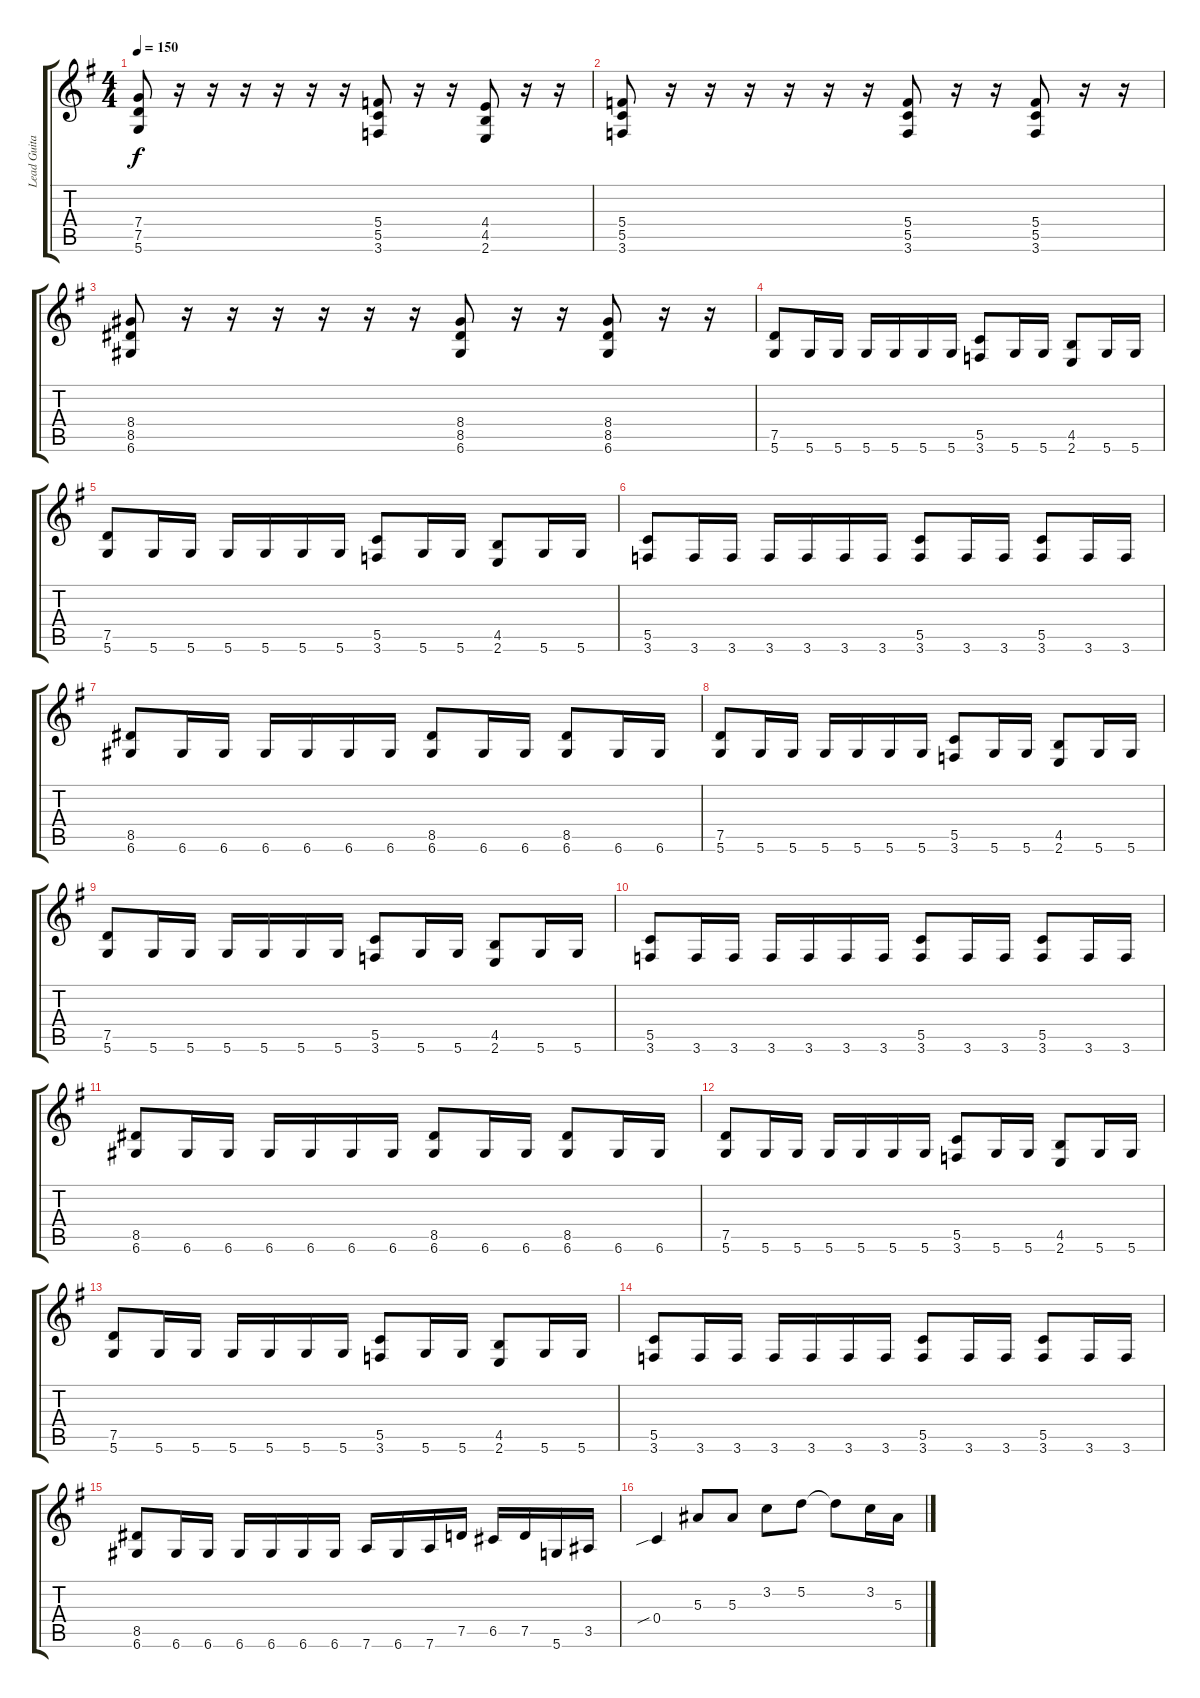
\track ("Lead Guitar" "Lead Guita") {instrument distortionguitar}
\staff {score tabs}
\tuning (D4 A3 F3 C3 G2 D2) {hide}
\ts (4 4)
\tempo 150
\clef g2
\ks g
(7.4 7.5 5.6).8{dy f} r.16 r.16 r.16 r.16 r.16 r.16 (5.4 5.5 3.6).8 r.16 r.16 (4.4 4.5 2.6).8 r.16 r.16 |
(5.4 5.5 3.6).8 r.16 r.16 r.16 r.16 r.16 r.16 (5.4 5.5 3.6).8 r.16 r.16 (5.4 5.5 3.6).8 r.16 r.16 |
(8.4 8.5 6.6).8 r.16 r.16 r.16 r.16 r.16 r.16 (8.4 8.5 6.6).8 r.16 r.16 (8.4 8.5 6.6).8 r.16 r.16 |
(7.5 5.6).8 5.6.16 5.6.16 5.6.16 5.6.16 5.6.16 5.6.16 (5.5 3.6).8 5.6.16 5.6.16 (4.5 2.6).8 5.6.16 5.6.16 |
(7.5 5.6).8 5.6.16 5.6.16 5.6.16 5.6.16 5.6.16 5.6.16 (5.5 3.6).8 5.6.16 5.6.16 (4.5 2.6).8 5.6.16 5.6.16 |
(5.5 3.6).8 3.6.16 3.6.16 3.6.16 3.6.16 3.6.16 3.6.16 (5.5 3.6).8 3.6.16 3.6.16 (5.5 3.6).8 3.6.16 3.6.16 |
(8.5 6.6).8 6.6.16 6.6.16 6.6.16 6.6.16 6.6.16 6.6.16 (8.5 6.6).8 6.6.16 6.6.16 (8.5 6.6).8 6.6.16 6.6.16 |
(7.5 5.6).8 5.6.16 5.6.16 5.6.16 5.6.16 5.6.16 5.6.16 (5.5 3.6).8 5.6.16 5.6.16 (4.5 2.6).8 5.6.16 5.6.16 |
(7.5 5.6).8 5.6.16 5.6.16 5.6.16 5.6.16 5.6.16 5.6.16 (5.5 3.6).8 5.6.16 5.6.16 (4.5 2.6).8 5.6.16 5.6.16 |
(5.5 3.6).8 3.6.16 3.6.16 3.6.16 3.6.16 3.6.16 3.6.16 (5.5 3.6).8 3.6.16 3.6.16 (5.5 3.6).8 3.6.16 3.6.16 |
(8.5 6.6).8 6.6.16 6.6.16 6.6.16 6.6.16 6.6.16 6.6.16 (8.5 6.6).8 6.6.16 6.6.16 (8.5 6.6).8 6.6.16 6.6.16 |
(7.5 5.6).8 5.6.16 5.6.16 5.6.16 5.6.16 5.6.16 5.6.16 (5.5 3.6).8 5.6.16 5.6.16 (4.5 2.6).8 5.6.16 5.6.16 |
(7.5 5.6).8 5.6.16 5.6.16 5.6.16 5.6.16 5.6.16 5.6.16 (5.5 3.6).8 5.6.16 5.6.16 (4.5 2.6).8 5.6.16 5.6.16 |
(5.5 3.6).8 3.6.16 3.6.16 3.6.16 3.6.16 3.6.16 3.6.16 (5.5 3.6).8 3.6.16 3.6.16 (5.5 3.6).8 3.6.16 3.6.16 |
(8.5 6.6).8 6.6.16 6.6.16 6.6.16 6.6.16 6.6.16 6.6.16 7.6.16 6.6.16 7.6.16 7.5.16 6.5.16 7.5.16 5.6.16 3.5.16 |
0.4{sib}.4{volume 13 balance 5} 5.3.8 5.3.8 3.2.8 5.2.8 5.2{t}.8 3.2.16 5.3.16
